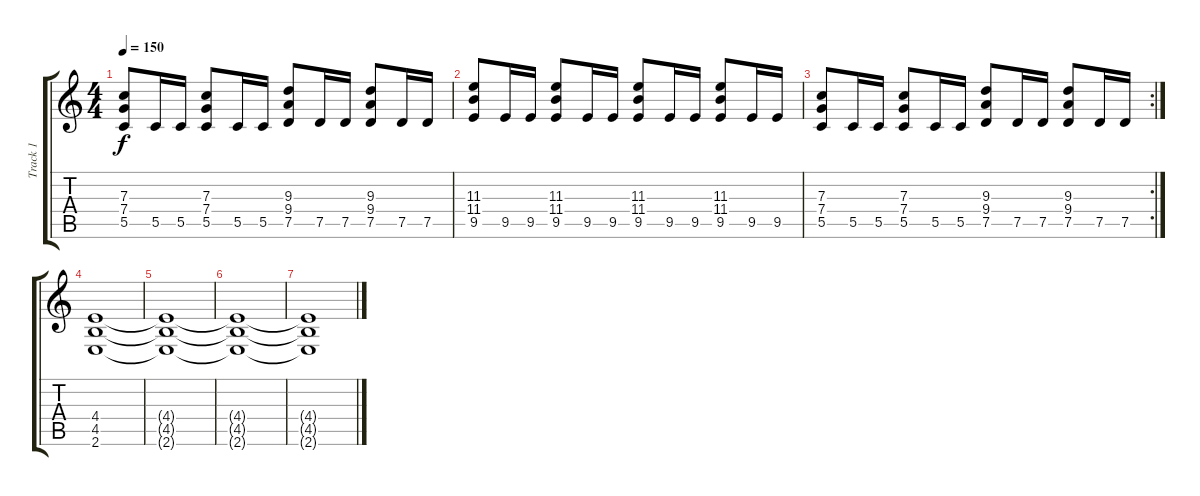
\track ("Track 1" "Track 1") {instrument distortionguitar}
\staff {score tabs}
\tuning (D4 A3 F3 C3 G2 D2) {hide}
\ts (4 4)
\tempo 150
\clef g2
\ks c
(7.3 7.4 5.5).8{dy f} 5.5.16 5.5.16 (7.3 7.4 5.5).8 5.5.16 5.5.16 (9.3 9.4 7.5).8 7.5.16 7.5.16 (9.3 9.4 7.5).8 7.5.16 7.5.16 |
(11.3 11.4 9.5).8 9.5.16 9.5.16 (11.3 11.4 9.5).8 9.5.16 9.5.16 (11.3 11.4 9.5).8 9.5.16 9.5.16 (11.3 11.4 9.5).8 9.5.16 9.5.16 |
\rc 2
(7.3 7.4 5.5).8 5.5.16 5.5.16 (7.3 7.4 5.5).8 5.5.16 5.5.16 (9.3 9.4 7.5).8 7.5.16 7.5.16 (9.3 9.4 7.5).8 7.5.16 7.5.16 |
(4.4 4.5 2.6).1 |
(4.4{t} 4.5{t} 2.6{t}).1 |
(4.4{t} 4.5{t} 2.6{t}).1 |
(4.4{t} 4.5{t} 2.6{t}).1
